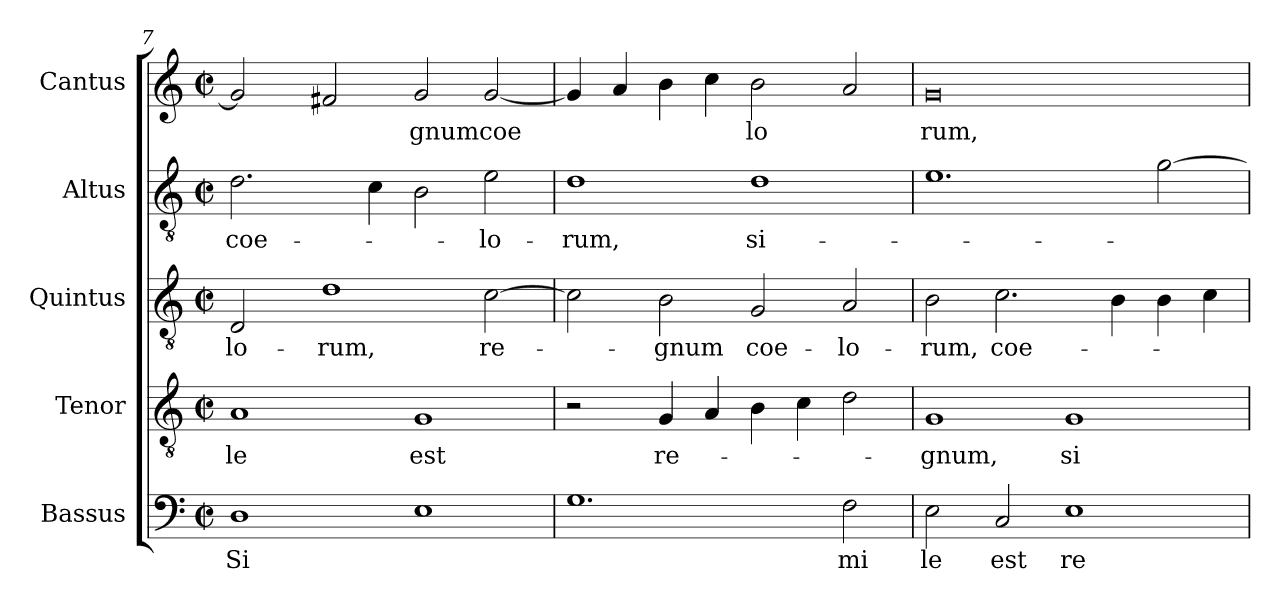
**kern	**text	**kern	**text	**kern	**text	**kern	**text	**kern	**text
*part5	*part5	*part4	*part4	*part3	*part3	*part2	*part2	*part1	*part1
*staff5	*staff5	*staff4	*staff4	*staff3	*staff3	*staff2	*staff2	*staff1	*staff1
*I"Bassus	*	*I"Tenor	*	*I"Quintus	*	*I"Altus	*	*I"Cantus	*
!!LO:LB:g=z
*clefF4	*	*clefGv2	*	*clefGv2	*	*clefGv2	*	*clefG2	*
*M2/2	*	*M2/2	*	*M2/2	*	*M2/2	*	*M2/2	*
*met(c|)	*	*met(c|)	*	*met(c|)	*	*met(c|)	*	*met(c|)	*
=7	=7	=7	=7	=7	=7	=7	=7	=7	=7
!	!LO:LY:b:cj	!	!LO:LY:b:cj	!	!LO:LY:b:cj	!	!LO:LY:b	!	!
*	*	*	*	*	*	*^	*	*	*
1D	Si	1A	-le	2D/	lo-	2.d\	4ryy	coe-	2g/]	.
.	.	.	.	.	.	.	1..ryy	.	.	.
!	!	!	!	!	!LO:LY:b:cj	!	!	!	!	!
.	.	.	.	1d	-rum,	.	.	.	2f#/	.
.	.	.	.	.	.	4c\	.	.	.	.
!	!	!	!LO:LY:b:cj	!	!	!	!	!	!	!LO:LY:b:cj
1E	.	1G	est	.	.	2B\	.	.	2g/	gnum
!	!	!	!	!	!LO:LY:b:cj	!	!	!LO:LY:b:cj	!	!LO:LY:b
.	.	.	.	[>2c\	re-	2e\	.	-lo-	[<2g/	coe
=8	=8	=8	=8	=8	=8	=8	=8	=8	=8	=8
!	!	!	!	!	!	!	!	!LO:LY:b:cj	!	!
*	*	*	*	*	*	*v	*v	*	*	*
1.G	.	2r	.	2c\]	.	1d	-rum,	4g/]	.
.	.	.	.	.	.	.	.	4a/	.
!	!	!	!LO:LY:b:cj	!	!LO:LY:b:cj	!	!	!	!
.	.	4G/	re-	2B\	-gnum	.	.	4b\	.
.	.	4A/	.	.	.	.	.	4cc\	.
!	!	!	!	!	!LO:LY:b:cj	!	!LO:LY:b:cj	!	!LO:LY:b:cj
.	.	4B\	.	2G/	coe-	1d	si-	2b\	lo
.	.	4c\	.	.	.	.	.	.	.
!	!LO:LY:b:cj	!	!	!	!LO:LY:b:cj	!	!	!	!
2F\	mi	2d\	.	2A/	-lo-	.	.	2a/	.
=9	=9	=9	=9	=9	=9	=9	=9	=9	=9
!	!LO:LY:b:cj	!	!LO:LY:b:cj	!	!LO:LY:b:cj	!	!	!	!LO:LY:b:cj
2E\	le	1G	-gnum,	2B\	-rum,	1.e	.	0g	rum,
!	!LO:LY:b:cj	!	!	!	!LO:LY:b	!	!	!	!
2C/	est	.	.	2.c\	coe-	.	.	.	.
!	!LO:LY:b:cj	!	!LO:LY:b:cj	!	!	!	!	!	!
1E	re	1G	si-	.	.	.	.	.	.
.	.	.	.	4B\	.	.	.	.	.
.	.	.	.	4B\	.	[>2g\	.	.	.
.	.	.	.	4c\	.	.	.	.	.
=	=	=	=	=	=	=	=	=	=
*-	*-	*-	*-	*-	*-	*-	*-	*-	*-
